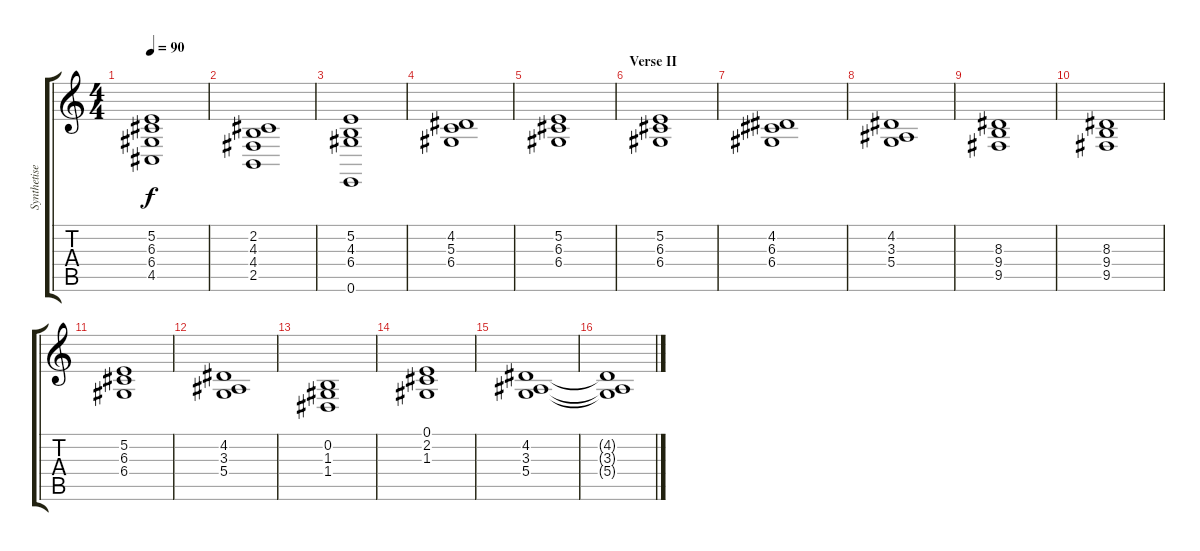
\track ("Synthetiser II" "Synthetise") {instrument choiraahs}
\staff {score tabs}
\tuning (E4 B3 G3 D3 A2 E2) {hide}
\ts (4 4)
\tempo 90
\clef g2
\ks c
(5.2 6.3 6.4 4.5).1{dy f} |
(2.2 4.3 4.4 2.5).1 |
(5.2 4.3 6.4 0.6).1 |
(4.2 5.3 6.4).1 |
(5.2 6.3 6.4).1 |
\section ("" "Verse II")
(5.2 6.3 6.4).1 |
(4.2 6.3 6.4).1 |
(4.2 3.3 5.4).1 |
(8.3 9.4 9.5).1 |
(8.3 9.4 9.5).1 |
(5.2 6.3 6.4).1 |
(4.2 3.3 5.4).1 |
(0.2 1.3 1.4).1 |
(0.1 2.2 1.3).1 |
(4.2 3.3 5.4).1 |
(4.2{t} 3.3{t} 5.4{t}).1
